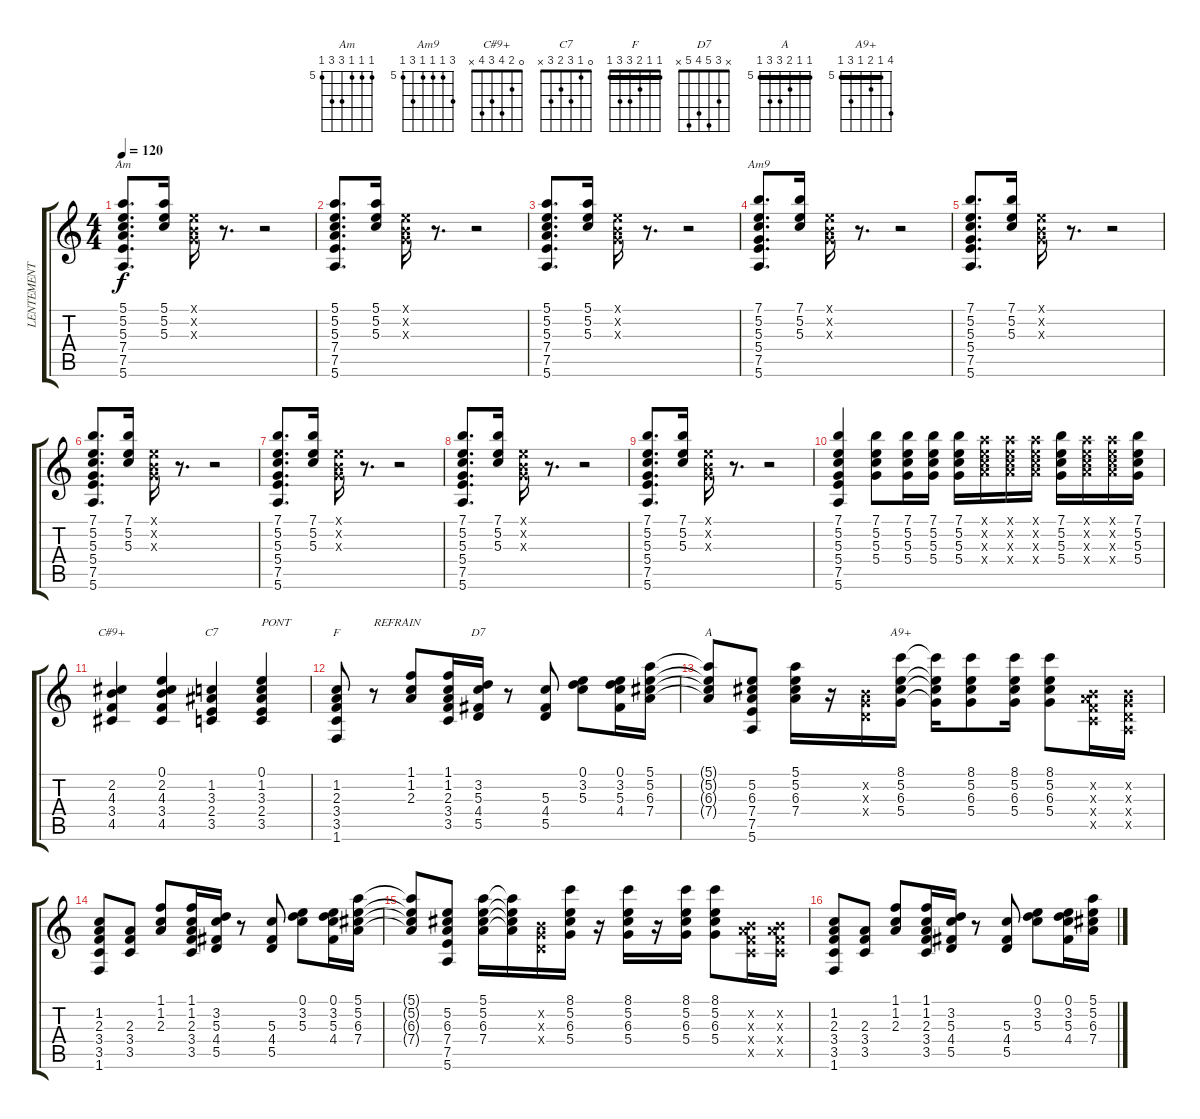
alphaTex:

\track ("LENTEMENT (guitare)" "LENTEMENT ") {instrument acousticguitarnylon}
\staff {score tabs}
\tuning (E4 B3 G3 D3 A2 E2) {hide}
\chord ("Am" 5 5 5 7 7 5) {firstfret 5}
\chord ("Am9" 7 5 5 5 7 5) {firstfret 5}
\chord ("C#9+" 0 2 4 3 4 x)
\chord ("C7" 0 1 3 2 3 x)
\chord ("F" 1 1 2 3 3 1) {barre 1}
\chord ("D7" x 3 5 4 5 x)
\chord ("A" 5 5 6 7 7 5) {firstfret 5 barre 5}
\chord ("A9+" 8 5 6 5 7 5) {firstfret 5 barre 5}
\ts (4 4)
\tempo 120
\clef g2
\ks c
(5.1 5.2 5.3 7.4 7.5 5.6).8{d ch "Am" dy f} (5.1 5.2 5.3).16 (0.1{x} 0.2{x} 0.3{x}).16 r.8{d} r.2 |
(5.1 5.2 5.3 7.4 7.5 5.6).8{d} (5.1 5.2 5.3).16 (0.1{x} 0.2{x} 0.3{x}).16 r.8{d} r.2 |
(5.1 5.2 5.3 7.4 7.5 5.6).8{d} (5.1 5.2 5.3).16 (0.1{x} 0.2{x} 0.3{x}).16 r.8{d} r.2 |
(7.1 5.2 5.3 5.4 7.5 5.6).8{d ch "Am9"} (7.1 5.2 5.3).16 (0.1{x} 0.2{x} 0.3{x}).16 r.8{d} r.2 |
(7.1 5.2 5.3 5.4 7.5 5.6).8{d} (7.1 5.2 5.3).16 (0.1{x} 0.2{x} 0.3{x}).16 r.8{d} r.2 |
(7.1 5.2 5.3 5.4 7.5 5.6).8{d} (7.1 5.2 5.3).16 (0.1{x} 0.2{x} 0.3{x}).16 r.8{d} r.2 |
(7.1 5.2 5.3 5.4 7.5 5.6).8{d} (7.1 5.2 5.3).16 (0.1{x} 0.2{x} 0.3{x}).16 r.8{d} r.2 |
(7.1 5.2 5.3 5.4 7.5 5.6).8{d} (7.1 5.2 5.3).16 (0.1{x} 0.2{x} 0.3{x}).16 r.8{d} r.2 |
(7.1 5.2 5.3 5.4 7.5 5.6).8{d} (7.1 5.2 5.3).16 (0.1{x} 0.2{x} 0.3{x}).16 r.8{d} r.2 |
(7.1 5.2 5.3 5.4 7.5 5.6).4 (7.1 5.2 5.3 5.4).8 (7.1 5.2 5.3 5.4).16 (7.1 5.2 5.3 5.4).16 (7.1 5.2 5.3 5.4).16 (5.1{x} 5.2{x} 5.3{x} 7.4{x}).16 (5.1{x} 5.2{x} 5.3{x} 7.4{x}).16 (5.1{x} 5.2{x} 5.3{x} 7.4{x}).16 (7.1 5.2 5.3 5.4).16 (5.1{x} 5.2{x} 5.3{x} 7.4{x}).16 (5.1{x} 5.2{x} 5.3{x} 7.4{x}).16 (7.1 5.2 5.3 5.4).16 |
(2.2 4.3 3.4 4.5).4{ch "C#9+"} (0.1 2.2 4.3 3.4 4.5).4 (1.2 3.3 2.4 3.5).4{ch "C7"} (0.1 1.2 3.3 2.4 3.5).4{txt "PONT"} |
(1.2 2.3 3.4 3.5 1.6).8{ch "F"} r.8{txt "REFRAIN"} (1.1 1.2 2.3).8 (1.1 1.2 2.3 3.4 3.5).16 (3.2 5.3 4.4 5.5).16{ch "D7"} r.8 (5.3 4.4 5.5).8 (0.1 3.2 5.3).8 (0.1 3.2 5.3 4.4).16 (5.1 5.2 6.3 7.4).16 |
(5.1{t} 5.2{t} 6.3{t} 7.4{t}).8{ch "A"} (5.2 6.3 7.4 7.5 5.6).8 (5.1 5.2 6.3 7.4).16 r.16 (0.2{x} 0.3{x} 0.4{x}).16 (8.1 5.2 6.3 5.4).16{ch "A9+"} (8.1{t} 5.2{t} 6.3{t} 5.4{t}).16 (8.1 5.2 6.3 5.4).8 (8.1 5.2 6.3 5.4).16 (8.1 5.2 6.3 5.4).8 (0.2{x} 2.3{x} 3.4{x} 3.5{x}).16 (0.2{x} 0.3{x} 0.4{x} 0.5{x}).16 |
(1.2 2.3 3.4 3.5 1.6).8 (2.3 3.4 3.5).8 (1.1 1.2 2.3).8 (1.1 1.2 2.3 3.4 3.5).16 (3.2 5.3 4.4 5.5).16 r.8 (5.3 4.4 5.5).8 (0.1 3.2 5.3).8 (0.1 3.2 5.3 4.4).16 (5.1 5.2 6.3 7.4).16 |
(5.1{t} 5.2{t} 6.3{t} 7.4{t}).8 (5.2 6.3 7.4 7.5 5.6).8 (5.1 5.2 6.3 7.4).16 (5.1{t} 5.2{t} 6.3{t} 7.4{t}).16 (0.2{x} 0.3{x} 0.4{x}).16 (8.1 5.2 6.3 5.4).16 r.16 (8.1 5.2 6.3 5.4).16 r.16 (8.1 5.2 6.3 5.4).16 (8.1 5.2 6.3 5.4).8 (0.2{x} 2.3{x} 3.4{x} 3.5{x}).16 (0.2{x} 2.3{x} 3.4{x} 3.5{x}).16 |
(1.2 2.3 3.4 3.5 1.6).8 (2.3 3.4 3.5).8 (1.1 1.2 2.3).8 (1.1 1.2 2.3 3.4 3.5).16 (3.2 5.3 4.4 5.5).16 r.8 (5.3 4.4 5.5).8 (0.1 3.2 5.3).8 (0.1 3.2 5.3 4.4).16 (5.1 5.2 6.3 7.4).16
